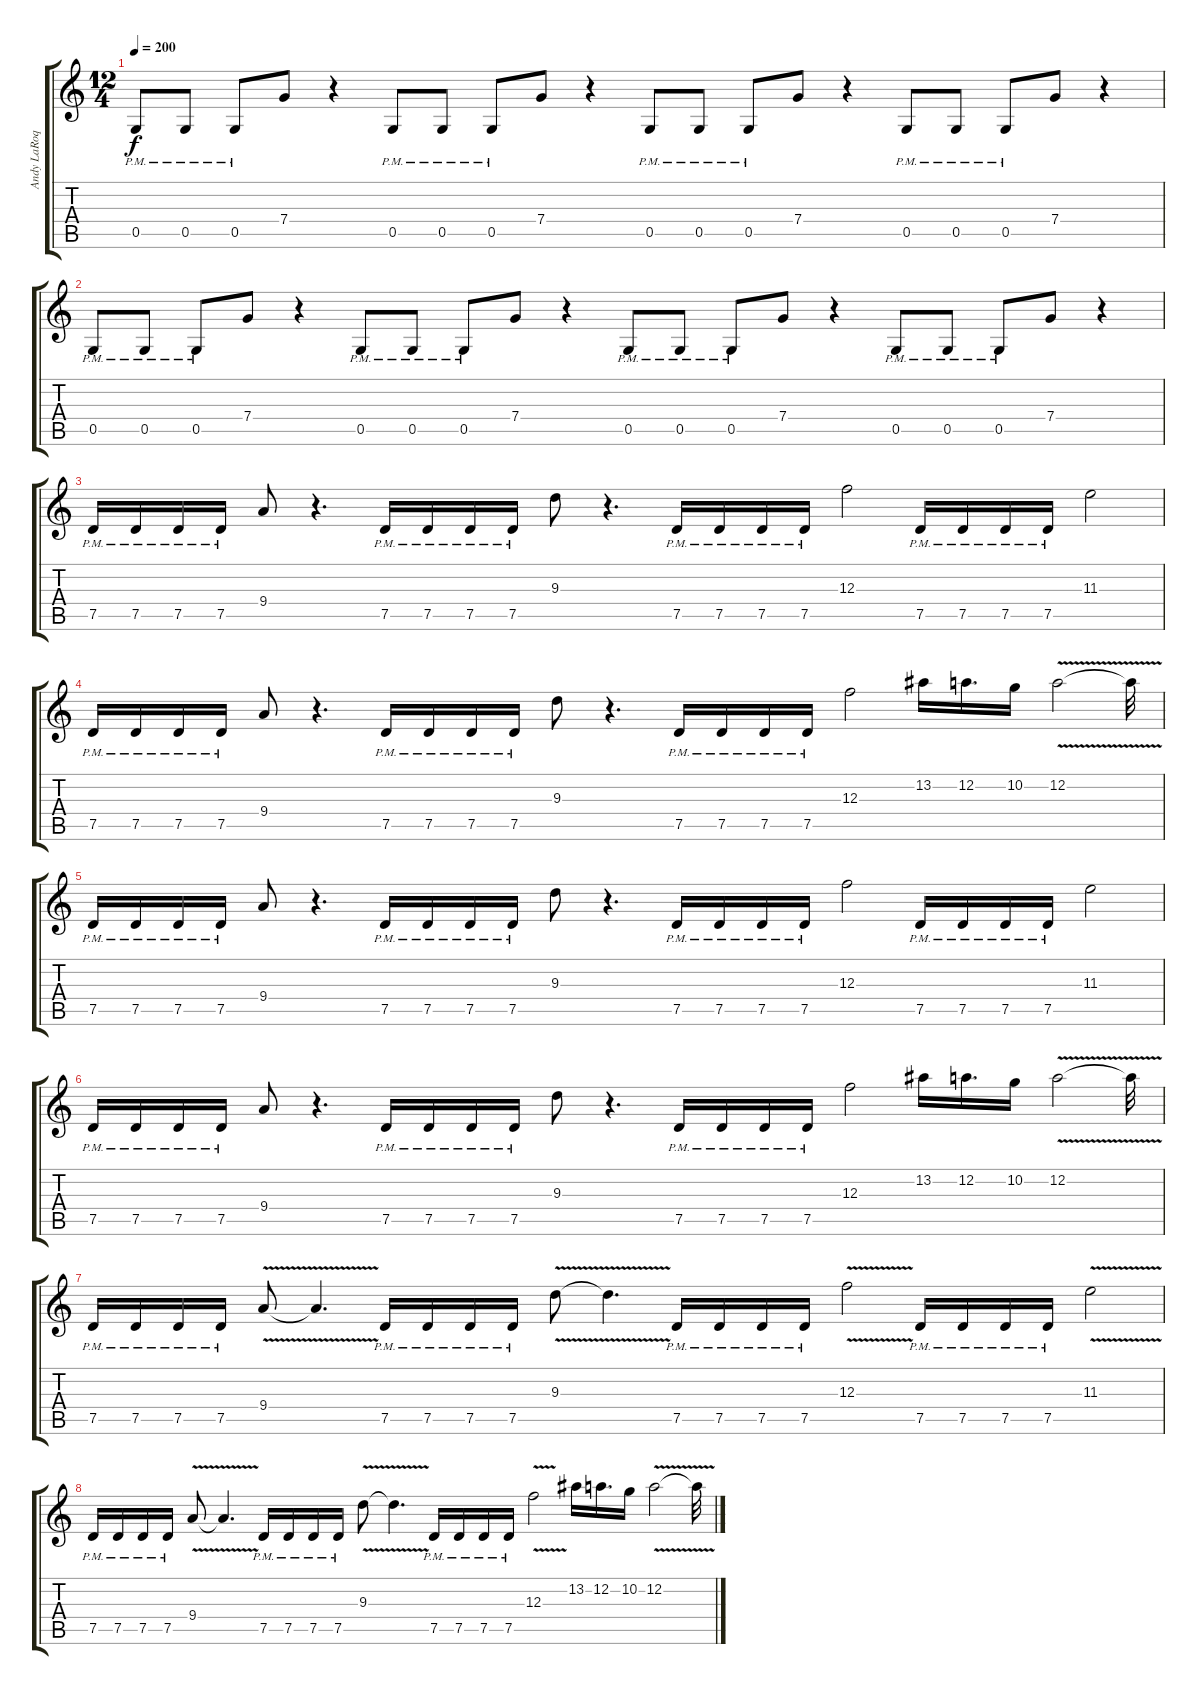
\track ("Andy LaRoque" "Andy LaRoq") {instrument overdrivenguitar}
\staff {score tabs}
\tuning (D4 A3 F3 C3 G2 D2) {hide}
\ts (12 4)
\tempo 200
\clef g2
\ks c
0.5{pm}.8{dy f} 0.5{pm}.8 0.5{pm}.8 7.4.8 r.4 0.5{pm}.8 0.5{pm}.8 0.5{pm}.8 7.4.8 r.4 0.5{pm}.8 0.5{pm}.8 0.5{pm}.8 7.4.8 r.4 0.5{pm}.8 0.5{pm}.8 0.5{pm}.8 7.4.8 r.4 |
0.5{pm}.8 0.5{pm}.8 0.5{pm}.8 7.4.8 r.4 0.5{pm}.8 0.5{pm}.8 0.5{pm}.8 7.4.8 r.4 0.5{pm}.8 0.5{pm}.8 0.5{pm}.8 7.4.8 r.4 0.5{pm}.8 0.5{pm}.8 0.5{pm}.8 7.4.8 r.4 |
7.5{pm}.16 7.5{pm}.16 7.5{pm}.16 7.5{pm}.16 9.4.8 r.4{d} 7.5{pm}.16 7.5{pm}.16 7.5{pm}.16 7.5{pm}.16 9.3.8 r.4{d} 7.5{pm}.16 7.5{pm}.16 7.5{pm}.16 7.5{pm}.16 12.3.2 7.5{pm}.16 7.5{pm}.16 7.5{pm}.16 7.5{pm}.16 11.3.2 |
7.5{pm}.16 7.5{pm}.16 7.5{pm}.16 7.5{pm}.16 9.4.8 r.4{d} 7.5{pm}.16 7.5{pm}.16 7.5{pm}.16 7.5{pm}.16 9.3.8 r.4{d} 7.5{pm}.16 7.5{pm}.16 7.5{pm}.16 7.5{pm}.16 12.3.2 13.2.16 12.2.16{d} 10.2.16 12.2{v}.2 12.2{v t}.32 |
7.5{pm}.16 7.5{pm}.16 7.5{pm}.16 7.5{pm}.16 9.4.8 r.4{d} 7.5{pm}.16 7.5{pm}.16 7.5{pm}.16 7.5{pm}.16 9.3.8 r.4{d} 7.5{pm}.16 7.5{pm}.16 7.5{pm}.16 7.5{pm}.16 12.3.2 7.5{pm}.16 7.5{pm}.16 7.5{pm}.16 7.5{pm}.16 11.3.2 |
7.5{pm}.16 7.5{pm}.16 7.5{pm}.16 7.5{pm}.16 9.4.8 r.4{d} 7.5{pm}.16 7.5{pm}.16 7.5{pm}.16 7.5{pm}.16 9.3.8 r.4{d} 7.5{pm}.16 7.5{pm}.16 7.5{pm}.16 7.5{pm}.16 12.3.2 13.2.16 12.2.16{d} 10.2.16 12.2{v}.2 12.2{v t}.32 |
7.5{pm}.16 7.5{pm}.16 7.5{pm}.16 7.5{pm}.16 9.4{v}.8 9.4{v t}.4{d} 7.5{pm}.16 7.5{pm}.16 7.5{pm}.16 7.5{pm}.16 9.3{v}.8 9.3{v t}.4{d} 7.5{pm}.16 7.5{pm}.16 7.5{pm}.16 7.5{pm}.16 12.3{v}.2 7.5{pm}.16 7.5{pm}.16 7.5{pm}.16 7.5{pm}.16 11.3{v}.2 |
7.5{pm}.16 7.5{pm}.16 7.5{pm}.16 7.5{pm}.16 9.4{v}.8 9.4{v t}.4{d} 7.5{pm}.16 7.5{pm}.16 7.5{pm}.16 7.5{pm}.16 9.3{v}.8 9.3{v t}.4{d} 7.5{pm}.16 7.5{pm}.16 7.5{pm}.16 7.5{pm}.16 12.3{v}.2 13.2.16 12.2.16{d} 10.2.16 12.2{v}.2 12.2{v t}.32
